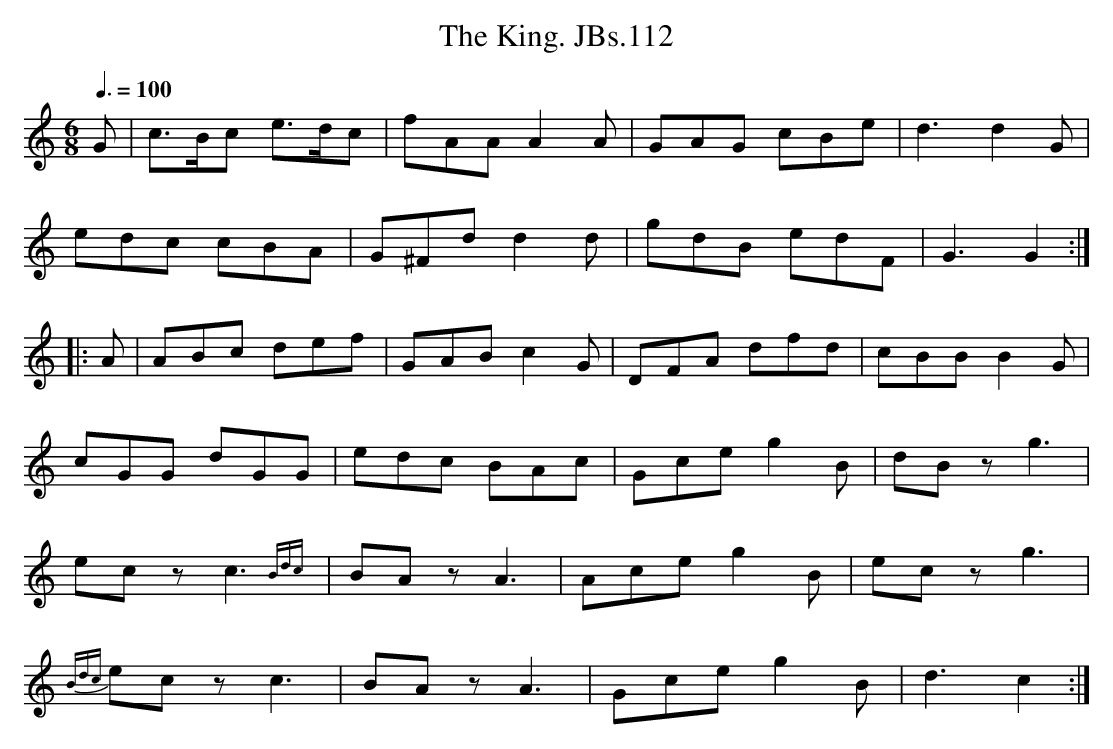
X:1
T:King. JBs.112, The
M:6/8
L:1/8
Q:3/8=100
K:C
G|c>Bc e>dc|fAA A2A|GAG cBe|d3d2G|
edc cBA|G^Fd d2d|gdB edF|G3G2:|
|:A|ABc def|GAB c2G|DFA dfd|cBB B2G|
cGG dGG|edc BAc|Gce g2B|dBzg3|
eczc3{Bdc}|BAzA3|Ace g2B|eczg3|
{Bdc}eczc3|BAzA3|Gce g2B|d3c2:|
